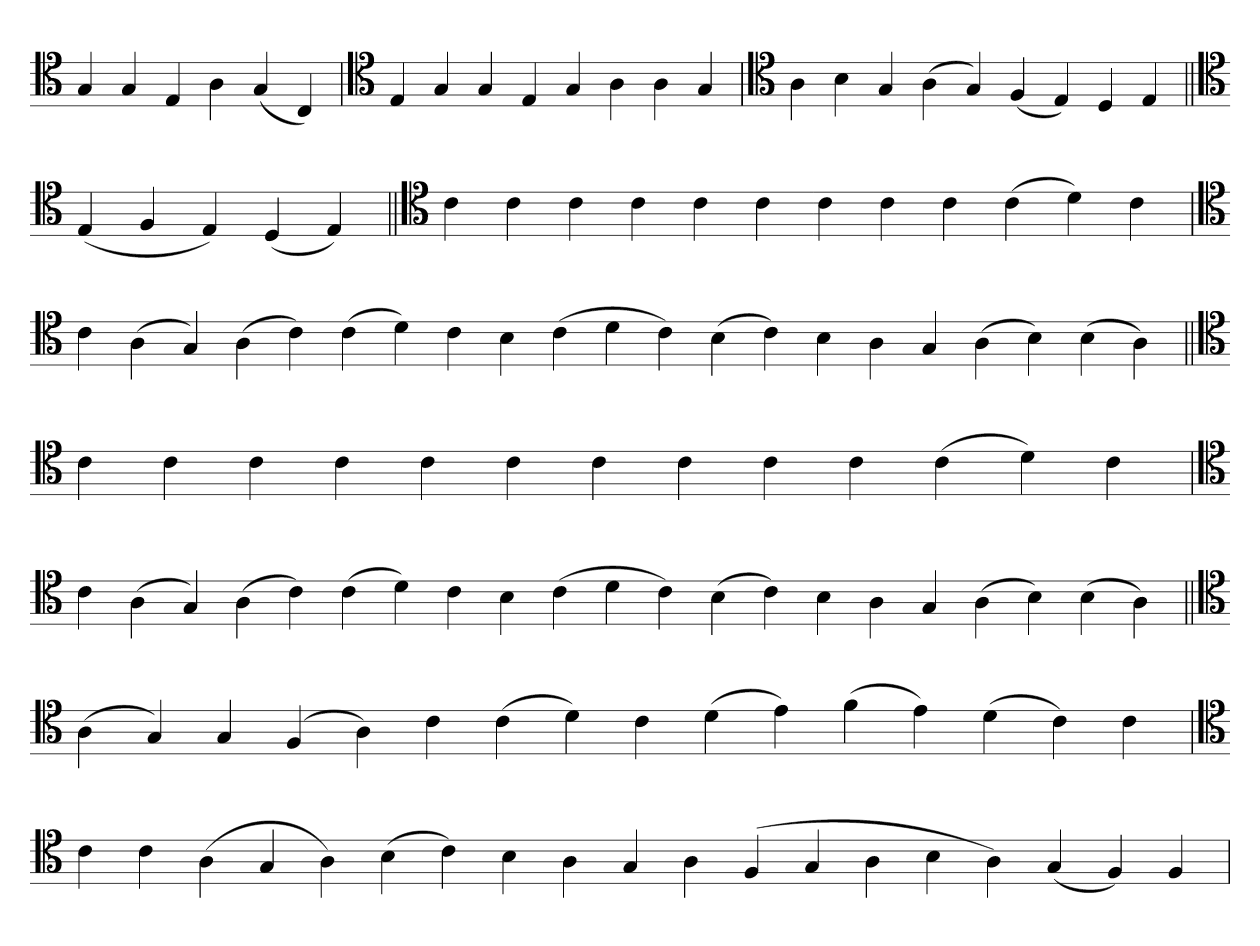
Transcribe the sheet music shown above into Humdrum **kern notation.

**kern
*part1
*staff1
*clefC4
=
4G
4G
4E
4A
(4G
4C)
=
*clefC4
4E
4G
4G
4E
4G
4A
4A
4G
=`
*clefC4
4A
4B
4G
(4A
4G)
(4F
4E)
4D
4E
=||
*clefC4
(4E
4F
4E)
(4D
4E)
=||
*clefC4
4c
4c
4c
4c
4c
4c
4c
4c
4c
(4c
4d)
4c
=`
*clefC4
4c
(4A
4G)
(4A
4c)
(4c
4d)
4c
4B
(4c
4d
4c)
(4B
4c)
4B
4A
4G
(4A
4B)
(4B
4A)
=||
*clefC4
4c
4c
4c
4c
4c
4c
4c
4c
4c
4c
(4c
4d)
4c
=`
*clefC4
4c
(4A
4G)
(4A
4c)
(4c
4d)
4c
4B
(4c
4d
4c)
(4B
4c)
4B
4A
4G
(4A
4B)
(4B
4A)
=||
*clefC4
(4A
4G)
4G
(4F
4A)
4c
(4c
4d)
4c
(4d
4e)
(4f
4e)
(4d
4c)
4c
='
*clefC4
4c
4c
(4A
4G
4A)
(4B
4c)
4B
4A
4G
4A
(4F
4G
4A
4B
4A)
(4G
4F)
4F
=
*-
